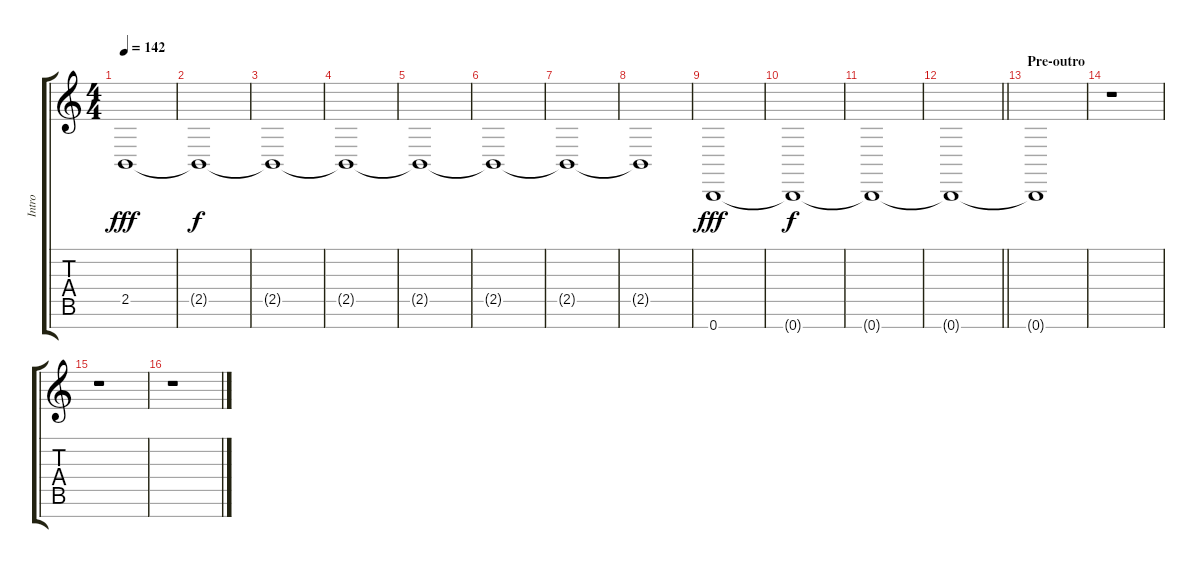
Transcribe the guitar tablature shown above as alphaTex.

\track ("Intro" "Intro") {instrument churchorgan}
\staff {score tabs}
\tuning (E4 B3 G3 D3 A2 E2 B1) {hide}
\ts (4 4)
\tempo 142
\clef g2
\ks c
2.5.1{dy fff} |
2.5{t}.1{dy f} |
2.5{t}.1 |
2.5{t}.1 |
2.5{t}.1 |
2.5{t}.1 |
2.5{t}.1 |
2.5{t}.1 |
0.7.1{dy fff} |
0.7{t}.1{dy f} |
0.7{t}.1 |
\barLineRight lightlight
0.7{t}.1 |
\section ("" "Pre-outro")
0.7{t}.1 |
r.1 |
r.1 |
r.1
